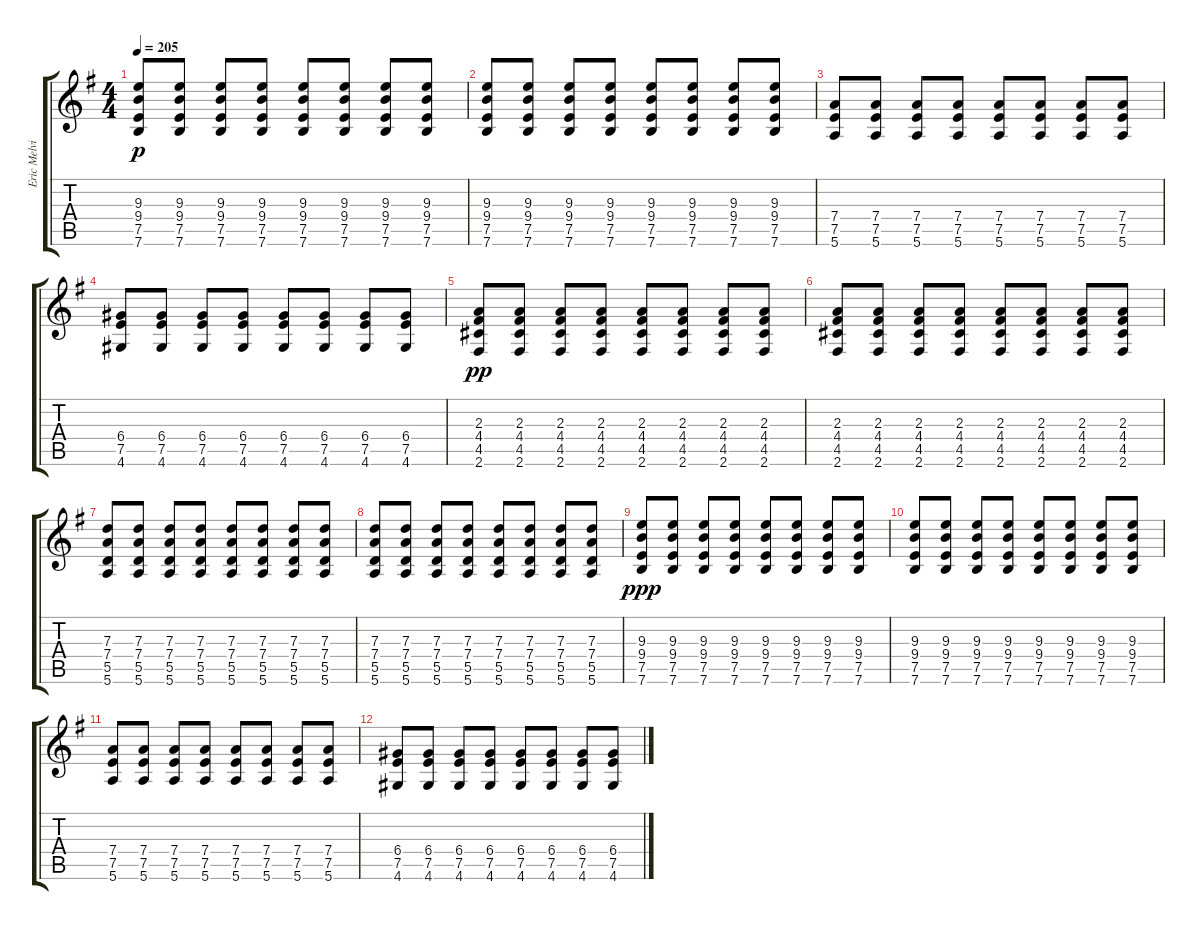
\track ("Eric Melvin" "Eric Melvi") {instrument overdrivenguitar}
\staff {score tabs}
\tuning (E4 B3 G3 D3 A2 E2) {hide}
\ts (4 4)
\tempo 205
\clef g2
\ks eminor
(9.3 9.4 7.5 7.6).8{dy p} (9.3 9.4 7.5 7.6).8 (9.3 9.4 7.5 7.6).8 (9.3 9.4 7.5 7.6).8 (9.3 9.4 7.5 7.6).8 (9.3 9.4 7.5 7.6).8 (9.3 9.4 7.5 7.6).8 (9.3 9.4 7.5 7.6).8 |
(9.3 9.4 7.5 7.6).8 (9.3 9.4 7.5 7.6).8 (9.3 9.4 7.5 7.6).8 (9.3 9.4 7.5 7.6).8 (9.3 9.4 7.5 7.6).8 (9.3 9.4 7.5 7.6).8 (9.3 9.4 7.5 7.6).8 (9.3 9.4 7.5 7.6).8 |
(7.4 7.5 5.6).8 (7.4 7.5 5.6).8 (7.4 7.5 5.6).8 (7.4 7.5 5.6).8 (7.4 7.5 5.6).8 (7.4 7.5 5.6).8 (7.4 7.5 5.6).8 (7.4 7.5 5.6).8 |
(6.4 7.5 4.6).8 (6.4 7.5 4.6).8 (6.4 7.5 4.6).8 (6.4 7.5 4.6).8 (6.4 7.5 4.6).8 (6.4 7.5 4.6).8 (6.4 7.5 4.6).8 (6.4 7.5 4.6).8 |
(2.3 4.4 4.5 2.6).8{dy pp} (2.3 4.4 4.5 2.6).8 (2.3 4.4 4.5 2.6).8 (2.3 4.4 4.5 2.6).8 (2.3 4.4 4.5 2.6).8 (2.3 4.4 4.5 2.6).8 (2.3 4.4 4.5 2.6).8 (2.3 4.4 4.5 2.6).8 |
(2.3 4.4 4.5 2.6).8 (2.3 4.4 4.5 2.6).8 (2.3 4.4 4.5 2.6).8 (2.3 4.4 4.5 2.6).8 (2.3 4.4 4.5 2.6).8 (2.3 4.4 4.5 2.6).8 (2.3 4.4 4.5 2.6).8 (2.3 4.4 4.5 2.6).8 |
(7.3 7.4 5.5 5.6).8 (7.3 7.4 5.5 5.6).8 (7.3 7.4 5.5 5.6).8 (7.3 7.4 5.5 5.6).8 (7.3 7.4 5.5 5.6).8 (7.3 7.4 5.5 5.6).8 (7.3 7.4 5.5 5.6).8 (7.3 7.4 5.5 5.6).8 |
(7.3 7.4 5.5 5.6).8 (7.3 7.4 5.5 5.6).8 (7.3 7.4 5.5 5.6).8 (7.3 7.4 5.5 5.6).8 (7.3 7.4 5.5 5.6).8 (7.3 7.4 5.5 5.6).8 (7.3 7.4 5.5 5.6).8 (7.3 7.4 5.5 5.6).8 |
(9.3 9.4 7.5 7.6).8{dy ppp} (9.3 9.4 7.5 7.6).8 (9.3 9.4 7.5 7.6).8 (9.3 9.4 7.5 7.6).8 (9.3 9.4 7.5 7.6).8 (9.3 9.4 7.5 7.6).8 (9.3 9.4 7.5 7.6).8 (9.3 9.4 7.5 7.6).8 |
(9.3 9.4 7.5 7.6).8 (9.3 9.4 7.5 7.6).8 (9.3 9.4 7.5 7.6).8 (9.3 9.4 7.5 7.6).8 (9.3 9.4 7.5 7.6).8 (9.3 9.4 7.5 7.6).8 (9.3 9.4 7.5 7.6).8 (9.3 9.4 7.5 7.6).8 |
(7.4 7.5 5.6).8 (7.4 7.5 5.6).8 (7.4 7.5 5.6).8 (7.4 7.5 5.6).8 (7.4 7.5 5.6).8 (7.4 7.5 5.6).8 (7.4 7.5 5.6).8 (7.4 7.5 5.6).8 |
(6.4 7.5 4.6).8 (6.4 7.5 4.6).8 (6.4 7.5 4.6).8 (6.4 7.5 4.6).8 (6.4 7.5 4.6).8 (6.4 7.5 4.6).8 (6.4 7.5 4.6).8 (6.4 7.5 4.6).8
